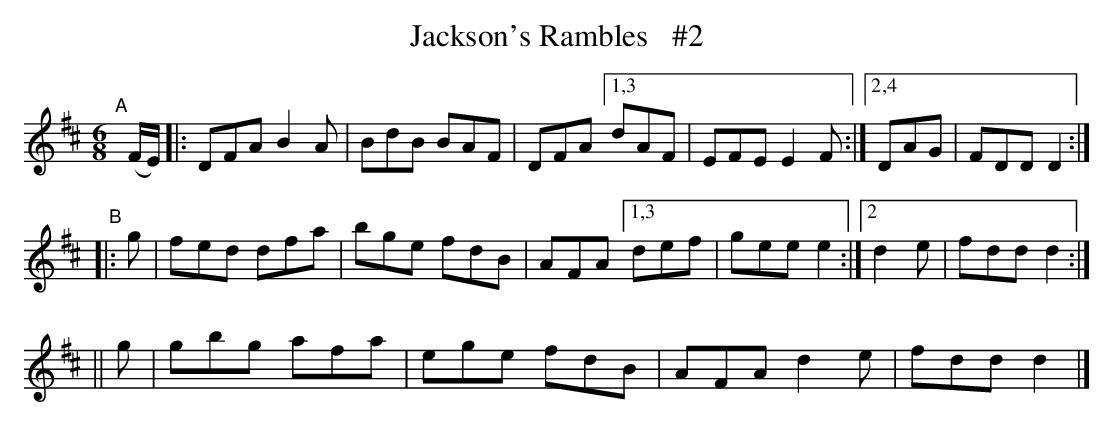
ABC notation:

X:1
T: Jackson's Rambles   #2
M: 6/8
L: 1/8
K: D
"^A"[|]\
(F/E/) |: DFA B2A | BdB BAF | DFA [1,3 dAF | EFE E2F :|[2,4 DAG | FDD D2 :|
"^B"\
|: g | fed dfa | bge fdB | AFA [1,3 def | gee e2 :|[2 d2e | fdd d2 :|
|| g |  gbg afa | ege fdB | AFA d2e | fdd d2 |]
